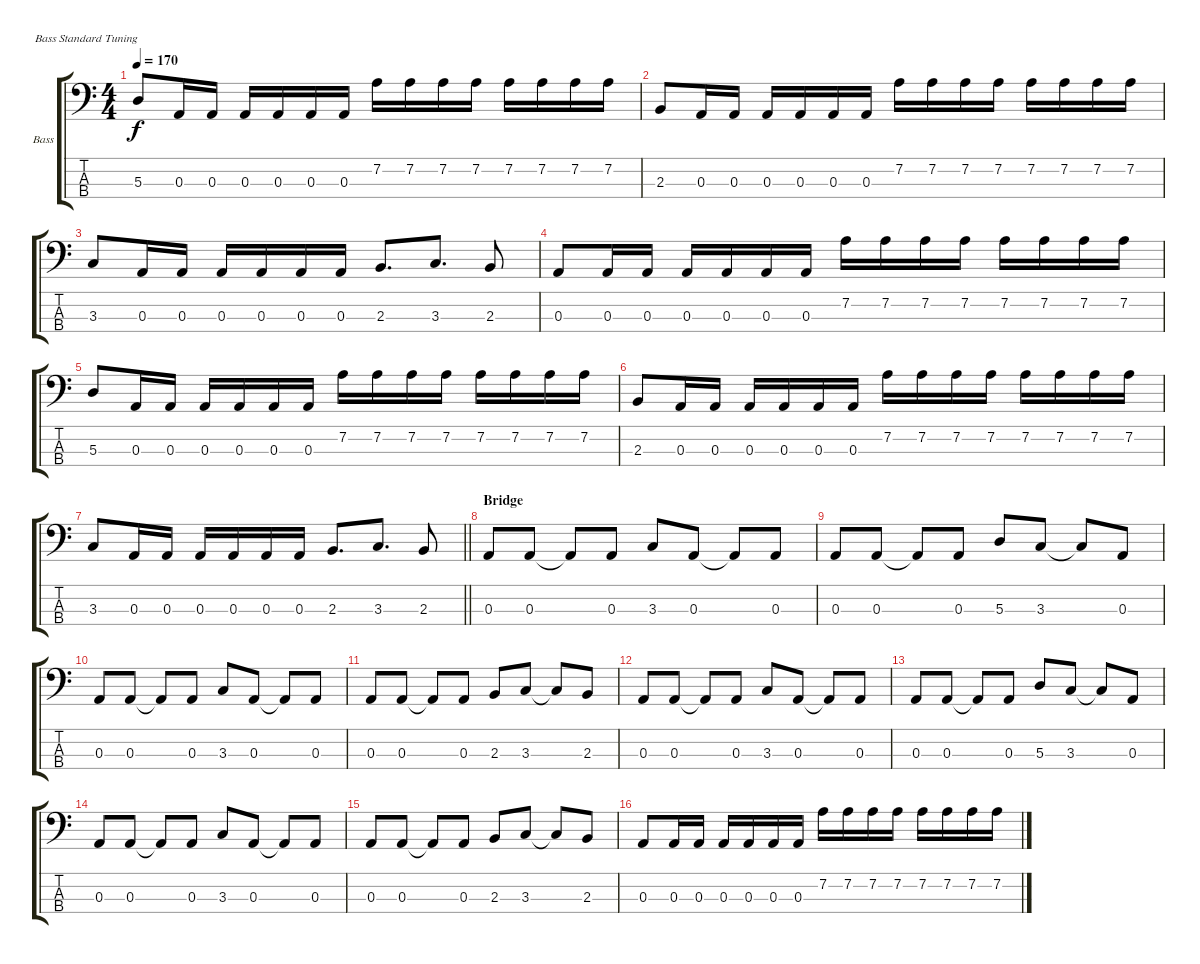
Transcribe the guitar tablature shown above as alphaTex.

\bracketExtendMode groupsimilarinstruments
\firstSystemTrackNameOrientation horizontal
\otherSystemsTrackNameOrientation horizontal
\track ("Bass" "Bass") {instrument electricbassfinger}
\staff {score tabs}
\tuning (G2 D2 A1 E1)
\ts (4 4)
\tempo 170
\clef f4
\ks c
5.3.8{dy f} 0.3.16 0.3.16 0.3.16 0.3.16 0.3.16 0.3.16 7.2.16 7.2.16 7.2.16 7.2.16 7.2.16 7.2.16 7.2.16 7.2.16 |
2.3.8 0.3.16 0.3.16 0.3.16 0.3.16 0.3.16 0.3.16 7.2.16 7.2.16 7.2.16 7.2.16 7.2.16 7.2.16 7.2.16 7.2.16 |
3.3.8 0.3.16 0.3.16 0.3.16 0.3.16 0.3.16 0.3.16 2.3.8{d} 3.3.8{d} 2.3.8 |
0.3.8 0.3.16 0.3.16 0.3.16 0.3.16 0.3.16 0.3.16 7.2.16 7.2.16 7.2.16 7.2.16 7.2.16 7.2.16 7.2.16 7.2.16 |
5.3.8 0.3.16 0.3.16 0.3.16 0.3.16 0.3.16 0.3.16 7.2.16 7.2.16 7.2.16 7.2.16 7.2.16 7.2.16 7.2.16 7.2.16 |
2.3.8 0.3.16 0.3.16 0.3.16 0.3.16 0.3.16 0.3.16 7.2.16 7.2.16 7.2.16 7.2.16 7.2.16 7.2.16 7.2.16 7.2.16 |
\scale
0.311828
\barLineRight lightlight
3.3.8 0.3.16 0.3.16 0.3.16 0.3.16 0.3.16 0.3.16 2.3.8{d} 3.3.8{d} 2.3.8 |
\section ("" "Bridge")
\scale
0.349593 0.3.8 0.3.8 0.3{t}.8 0.3.8 3.3.8 0.3.8 0.3{t}.8 0.3.8 |
\scale
0.325203 0.3.8 0.3.8 0.3{t}.8 0.3.8 5.3.8 3.3.8 3.3{t}.8 0.3.8 |
\scale
0.325203 0.3.8 0.3.8 0.3{t}.8 0.3.8 3.3.8 0.3.8 0.3{t}.8 0.3.8 |
\scale
0.333333 0.3.8 0.3.8 0.3{t}.8 0.3.8 2.3.8 3.3.8 3.3{t}.8 2.3.8 |
\scale
0.333333 0.3.8 0.3.8 0.3{t}.8 0.3.8 3.3.8 0.3.8 0.3{t}.8 0.3.8 |
\scale
0.333333 0.3.8 0.3.8 0.3{t}.8 0.3.8 5.3.8 3.3.8 3.3{t}.8 0.3.8 |
\scale
0.286225 0.3.8 0.3.8 0.3{t}.8 0.3.8 3.3.8 0.3.8 0.3{t}.8 0.3.8 |
\scale
0.286225 0.3.8 0.3.8 0.3{t}.8 0.3.8 2.3.8 3.3.8 3.3{t}.8 2.3.8 |
\scale
0.427549 0.3.8 0.3.16 0.3.16 0.3.16 0.3.16 0.3.16 0.3.16 7.2.16 7.2.16 7.2.16 7.2.16 7.2.16 7.2.16 7.2.16 7.2.16
